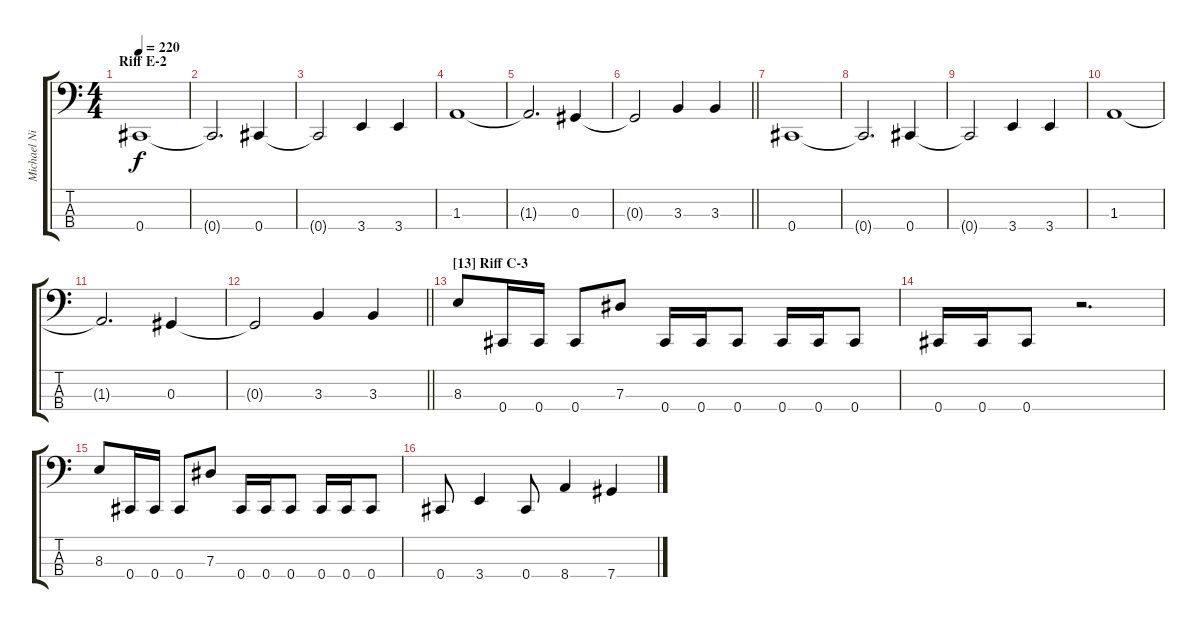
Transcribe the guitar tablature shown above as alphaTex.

\track ("Michael Nicklasson" "Michael Ni") {instrument electricbassfinger}
\staff {score tabs}
\tuning (Gb2 Db2 Ab1 Db1) {hide}
\ts (4 4)
\section ("" "Riff E-2")
\tempo 220
\clef f4
\ks c
0.4.1{dy f} |
0.4{t}.2{d} 0.4.4 |
0.4{t}.2 3.4.4 3.4.4 |
1.3.1 |
1.3{t}.2{d} 0.3.4 |
\barLineRight lightlight
0.3{t}.2 3.3.4 3.3.4 |
0.4.1 |
0.4{t}.2{d} 0.4.4 |
0.4{t}.2 3.4.4 3.4.4 |
1.3.1 |
1.3{t}.2{d} 0.3.4 |
\barLineRight lightlight
0.3{t}.2 3.3.4 3.3.4 |
\section ("" "[13] Riff C-3")
8.3.8 0.4.16 0.4.16 0.4.8 7.3.8 0.4.16 0.4.16 0.4.8 0.4.16 0.4.16 0.4.8 |
0.4.16 0.4.16 0.4.8 r.2{d} |
8.3.8 0.4.16 0.4.16 0.4.8 7.3.8 0.4.16 0.4.16 0.4.8 0.4.16 0.4.16 0.4.8 |
0.4.8 3.4.4 0.4.8 8.4.4 7.4.4
